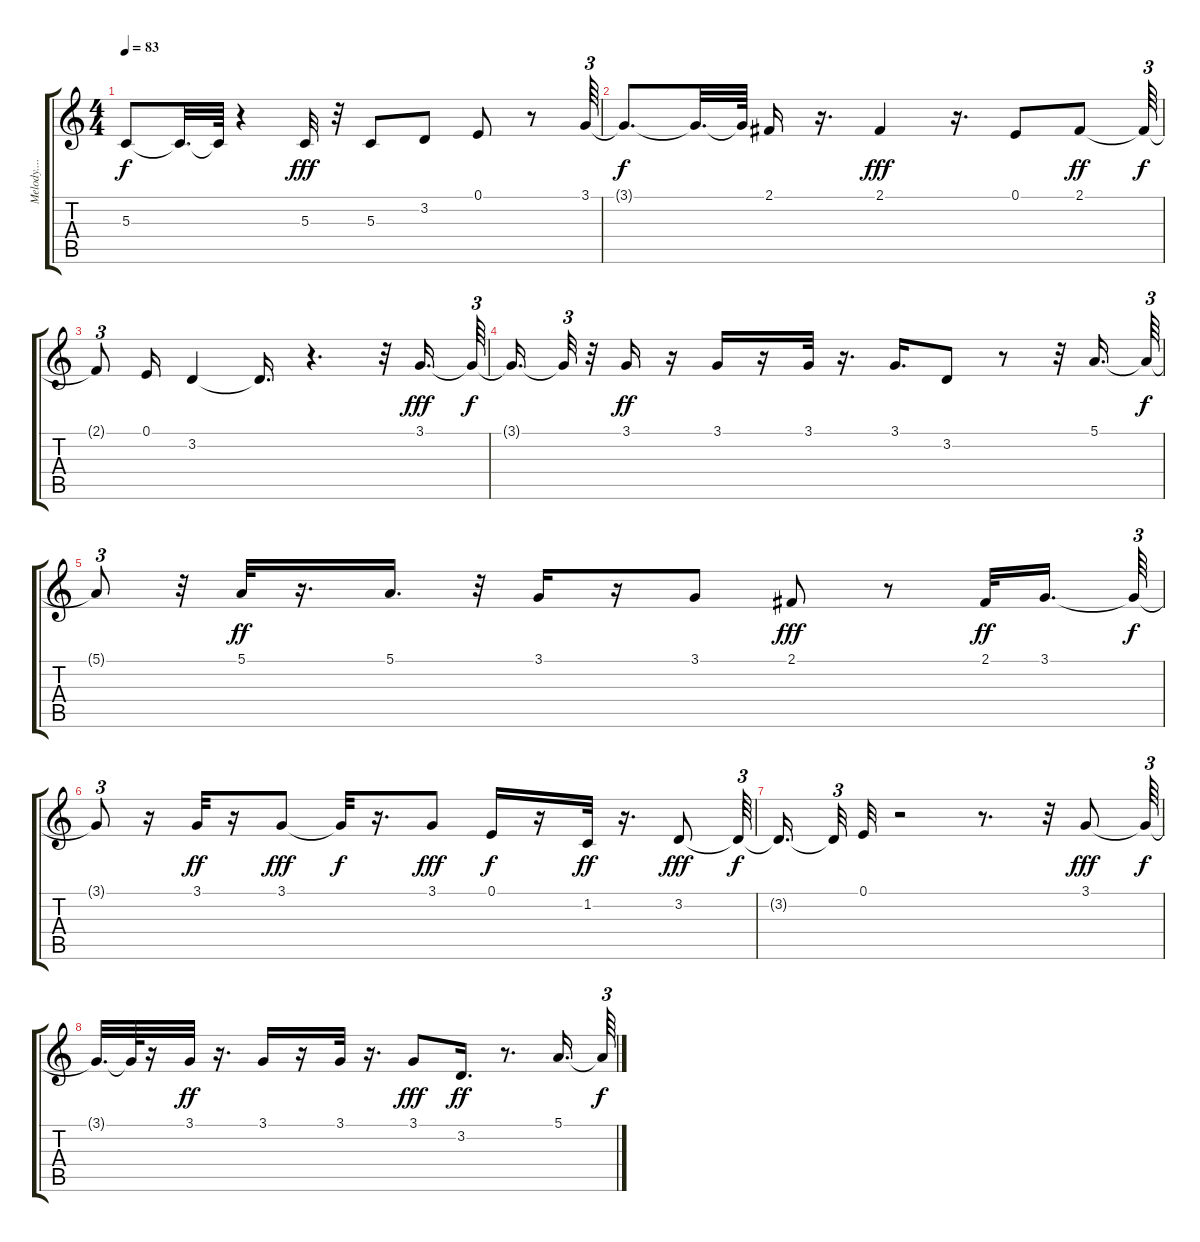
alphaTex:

\track ("Melody..........    " "Melody....") {instrument flute}
\staff {score tabs}
\tuning (E4 B3 G3 D3 A2 E2) {hide}
\ts (4 4)
\tempo 83
\clef g2
\ks c
5.3{t}.8{dy f} 5.3{t}.32{d} 5.3{t}.64 r.4 5.3.32{dy fff} r.32 5.3.8 3.2.8 0.1.8 r.8 3.1.64{tu (3 2)} |
3.1{t}.8{d dy f} 3.1{t}.32{d} 3.1{t}.64 2.1.16 r.16{d} 2.1.4{dy fff} r.16{d} 0.1.8 2.1.8{dy ff} 2.1{t}.64{tu (3 2) dy f} |
2.1{t}.8{tu (3 2)} 0.1.16 3.2.4 3.2{t}.16{d} r.4{d} r.32 3.1.16{d dy fff} 3.1{t}.64{tu (3 2) dy f} |
3.1{t}.16{d} 3.1{t}.32{tu (3 2)} r.32 3.1.16{dy ff} r.16 3.1.16 r.16 3.1.32 r.16{d} 3.1.16{d} 3.2.8 r.8 r.32 5.1.16{d} 5.1{t}.64{tu (3 2) dy f} |
5.1{t}.8{tu (3 2)} r.32 5.1.32{dy ff} r.16{d} 5.1.16{d} r.32 3.1.16 r.16 3.1.8 2.1.8{dy fff} r.8 2.1.32{dy ff} 3.1.16{d} 3.1{t}.64{tu (3 2) dy f} |
3.1{t}.8{tu (3 2)} r.16 3.1.32{dy ff} r.16 3.1.8{dy fff} 3.1{t}.32{dy f} r.16{d} 3.1.8{dy fff} 0.1.16{dy f} r.16 1.2.32{dy ff} r.16{d} 3.2.8{dy fff} 3.2{t}.64{tu (3 2) dy f} |
3.2{t}.16{d} 3.2{t}.32{tu (3 2)} 0.1.32 r.2 r.8{d} r.32 3.1.8{dy fff} 3.1{t}.64{tu (3 2) dy f} |
3.1{t}.32{d} 3.1{t}.64 r.16 3.1.32{dy ff} r.16{d} 3.1.16 r.16 3.1.32 r.16{d} 3.1.8{dy fff} 3.2.16{d dy ff} r.8{d} 5.1.16{d} 5.1{t}.64{tu (3 2) dy f}
